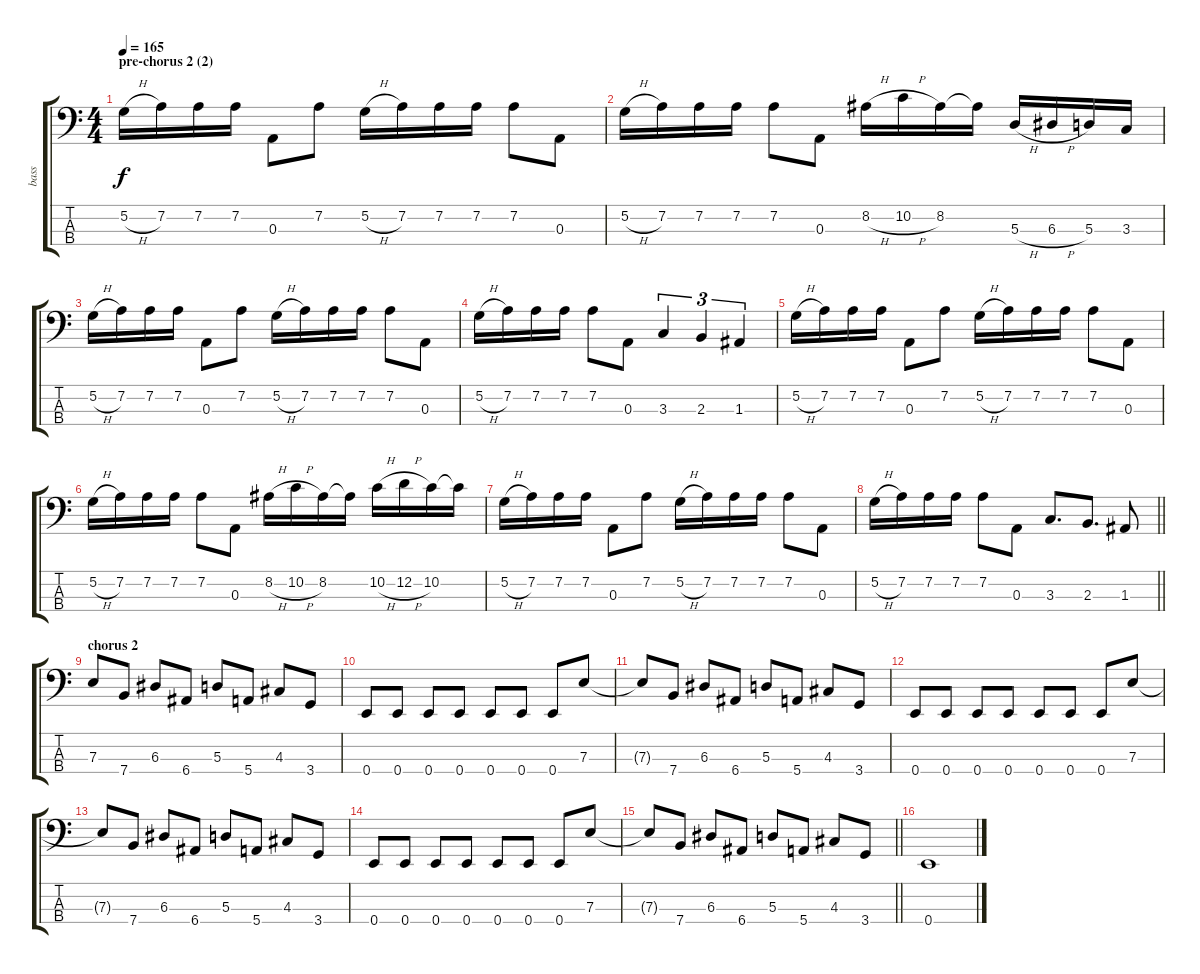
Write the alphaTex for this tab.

\track ("bass" "bass") {instrument electricbassfinger}
\staff {score tabs}
\tuning (G2 D2 A1 E1) {hide}
\ts (4 4)
\section ("" "pre-chorus 2 (2)")
\tempo 165
\clef f4
\ks c
5.2{h}.16{dy f} 7.2.16 7.2.16 7.2.16 0.3.8 7.2.8 5.2{h}.16 7.2.16 7.2.16 7.2.16 7.2.8 0.3.8 |
5.2{h}.16 7.2.16 7.2.16 7.2.16 7.2.8 0.3.8 8.2{h}.16 10.2{h}.16 8.2.16 8.2{t}.16 5.3{h}.16 6.3{h}.16 5.3.16 3.3.16 |
5.2{h}.16 7.2.16 7.2.16 7.2.16 0.3.8 7.2.8 5.2{h}.16 7.2.16 7.2.16 7.2.16 7.2.8 0.3.8 |
5.2{h}.16 7.2.16 7.2.16 7.2.16 7.2.8 0.3.8 3.3.4{tu (3 2)} 2.3.4{tu (3 2)} 1.3.4{tu (3 2)} |
5.2{h}.16 7.2.16 7.2.16 7.2.16 0.3.8 7.2.8 5.2{h}.16 7.2.16 7.2.16 7.2.16 7.2.8 0.3.8 |
5.2{h}.16 7.2.16 7.2.16 7.2.16 7.2.8 0.3.8 8.2{h}.16 10.2{h}.16 8.2.16 8.2{t}.16 10.2{h}.16 12.2{h}.16 10.2.16 10.2{t}.16 |
5.2{h}.16 7.2.16 7.2.16 7.2.16 0.3.8 7.2.8 5.2{h}.16 7.2.16 7.2.16 7.2.16 7.2.8 0.3.8 |
\barLineRight lightlight
5.2{h}.16 7.2.16 7.2.16 7.2.16 7.2.8 0.3.8 3.3.8{d} 2.3.8{d} 1.3.8 |
\section ("" "chorus 2")
7.3.8 7.4.8 6.3.8 6.4.8 5.3.8 5.4.8 4.3.8 3.4.8 |
0.4.8 0.4.8 0.4.8 0.4.8 0.4.8 0.4.8 0.4.8 7.3.8 |
7.3{t}.8 7.4.8 6.3.8 6.4.8 5.3.8 5.4.8 4.3.8 3.4.8 |
0.4.8 0.4.8 0.4.8 0.4.8 0.4.8 0.4.8 0.4.8 7.3.8 |
7.3{t}.8 7.4.8 6.3.8 6.4.8 5.3.8 5.4.8 4.3.8 3.4.8 |
0.4.8 0.4.8 0.4.8 0.4.8 0.4.8 0.4.8 0.4.8 7.3.8 |
\barLineRight lightlight
7.3{t}.8 7.4.8 6.3.8 6.4.8 5.3.8 5.4.8 4.3.8 3.4.8 |
0.4.1
